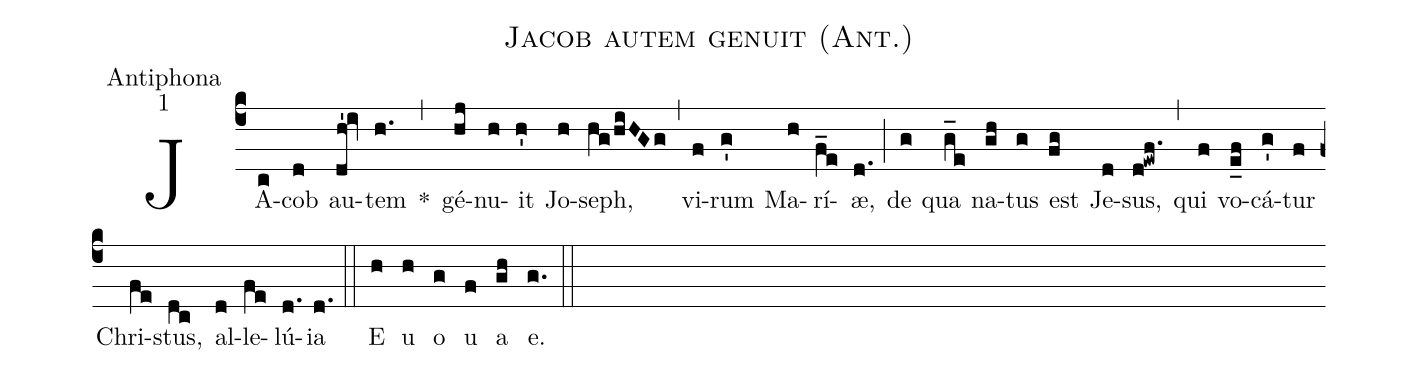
name:Jacob autem genuit (Ant.);
office-part:Antiphona;
mode:1;
%%
(c4) JA(c)cob(d) au(dh'!iv)tem(h.) *(,) gé(hj)nu(h)it(h') Jo(h)seph,(hg/hiHGg) (,) vi(f)rum(g') Ma(h)rí(f_e)æ,(d.) (;) de(g) qua(g_e) na(gh)tus(g) est(fg) Je(d)sus,(d!ewf.) (,) qui(f) vo(e_f)cá(g')tur(f) Chri(fe)stus,(dc) al(d)le(fe)lú(d.)ia(d.) (::) E(h) u(h) o(g) u(f) a(gh) e.(g.) (::)
